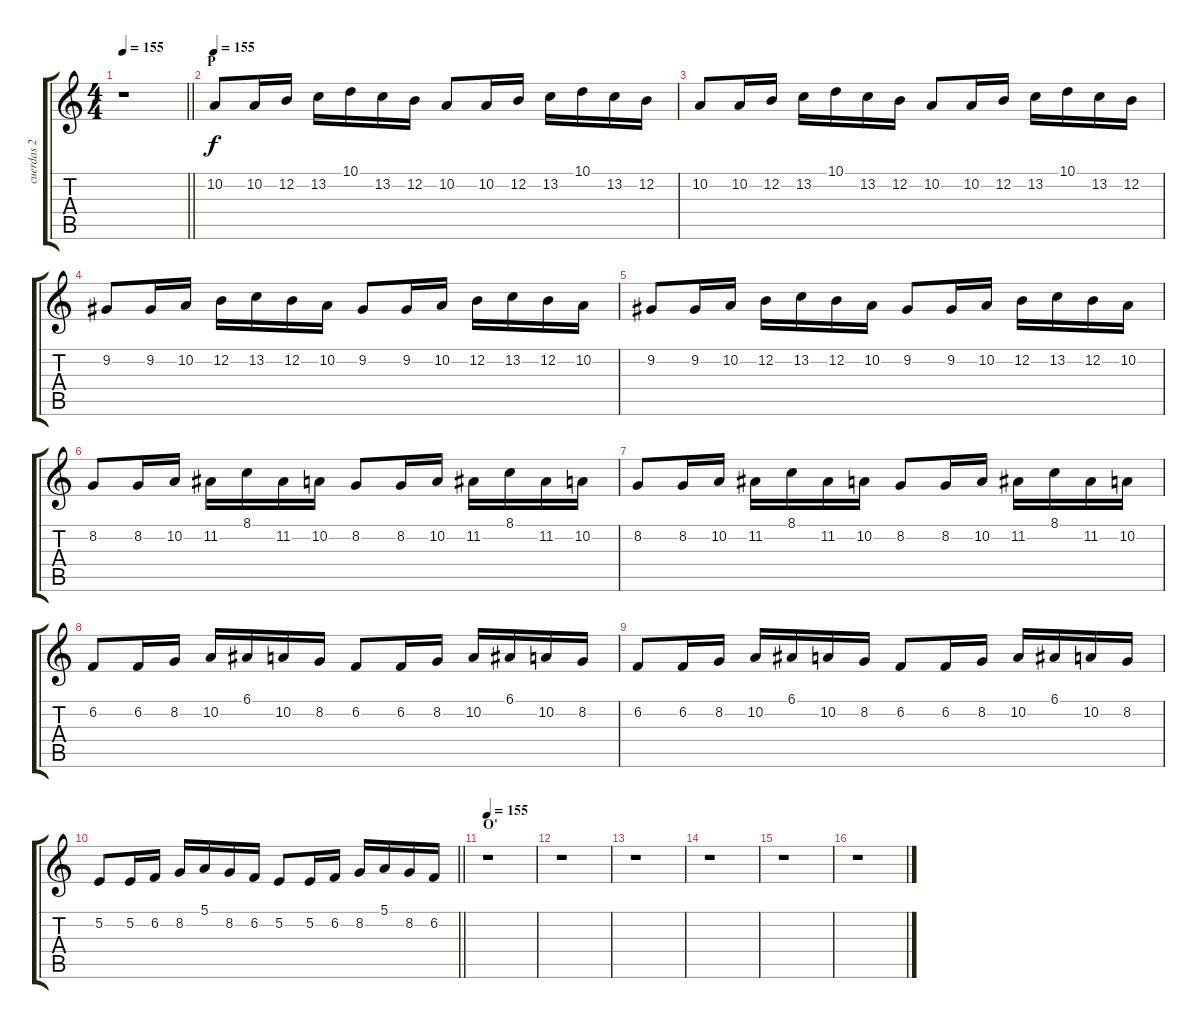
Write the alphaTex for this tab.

\track ("cuerdas 2" "cuerdas 2") {instrument stringensemble1}
\staff {score tabs}
\tuning (E4 B3 G3 D3 A2 E2) {hide}
\ts (4 4)
\tempo 155
\clef g2
\barLineRight lightlight
\ks c
r.1{dy f} |
\section ("" "P")
\tempo 155
10.2.8{volume 12 balance 2 instrument stringensemble1} 10.2.16 12.2.16 13.2.16 10.1.16 13.2.16 12.2.16 10.2.8 10.2.16 12.2.16 13.2.16 10.1.16 13.2.16 12.2.16 |
10.2.8 10.2.16 12.2.16 13.2.16 10.1.16 13.2.16 12.2.16 10.2.8 10.2.16 12.2.16 13.2.16 10.1.16 13.2.16 12.2.16 |
9.2.8 9.2.16 10.2.16 12.2.16 13.2.16 12.2.16 10.2.16 9.2.8 9.2.16 10.2.16 12.2.16 13.2.16 12.2.16 10.2.16 |
9.2.8 9.2.16 10.2.16 12.2.16 13.2.16 12.2.16 10.2.16 9.2.8 9.2.16 10.2.16 12.2.16 13.2.16 12.2.16 10.2.16 |
8.2.8 8.2.16 10.2.16 11.2.16 8.1.16 11.2.16 10.2.16 8.2.8 8.2.16 10.2.16 11.2.16 8.1.16 11.2.16 10.2.16 |
8.2.8 8.2.16 10.2.16 11.2.16 8.1.16 11.2.16 10.2.16 8.2.8 8.2.16 10.2.16 11.2.16 8.1.16 11.2.16 10.2.16 |
6.2.8 6.2.16 8.2.16 10.2.16 6.1.16 10.2.16 8.2.16 6.2.8 6.2.16 8.2.16 10.2.16 6.1.16 10.2.16 8.2.16 |
6.2.8 6.2.16 8.2.16 10.2.16 6.1.16 10.2.16 8.2.16 6.2.8 6.2.16 8.2.16 10.2.16 6.1.16 10.2.16 8.2.16 |
\barLineRight lightlight
5.2.8 5.2.16 6.2.16 8.2.16 5.1.16 8.2.16 6.2.16 5.2.8 5.2.16 6.2.16 8.2.16 5.1.16 8.2.16 6.2.16 |
\section ("" "O'")
\tempo 155
r.1 |
r.1 |
r.1 |
r.1 |
r.1 |
r.1
